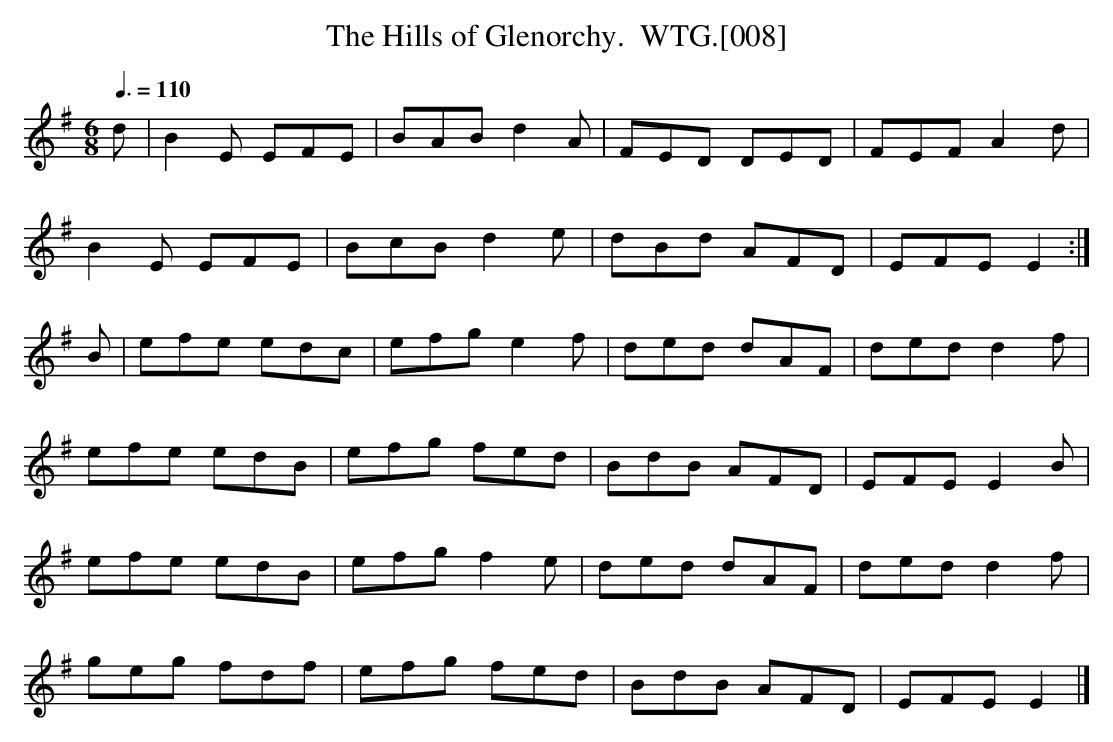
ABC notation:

X:1
T:Hills of Glenorchy.  WTG.[008], The
M:6/8
L:1/8
Q:3/8=110
K:Em
d|B2E EFE|BAB d2A|FED DED|FEFA2d|
B2E EFE|BcBd2e|dBd AFD|EFEE2:|
B|efe edc|efg e2f|ded dAF|dedd2f|
efe edB|efg fed|BdB AFD|EFEE2B|
efe edB|efg f2e|ded dAF|dedd2f|
geg fdf|efg fed|BdBV AFD|EFEE2|]
